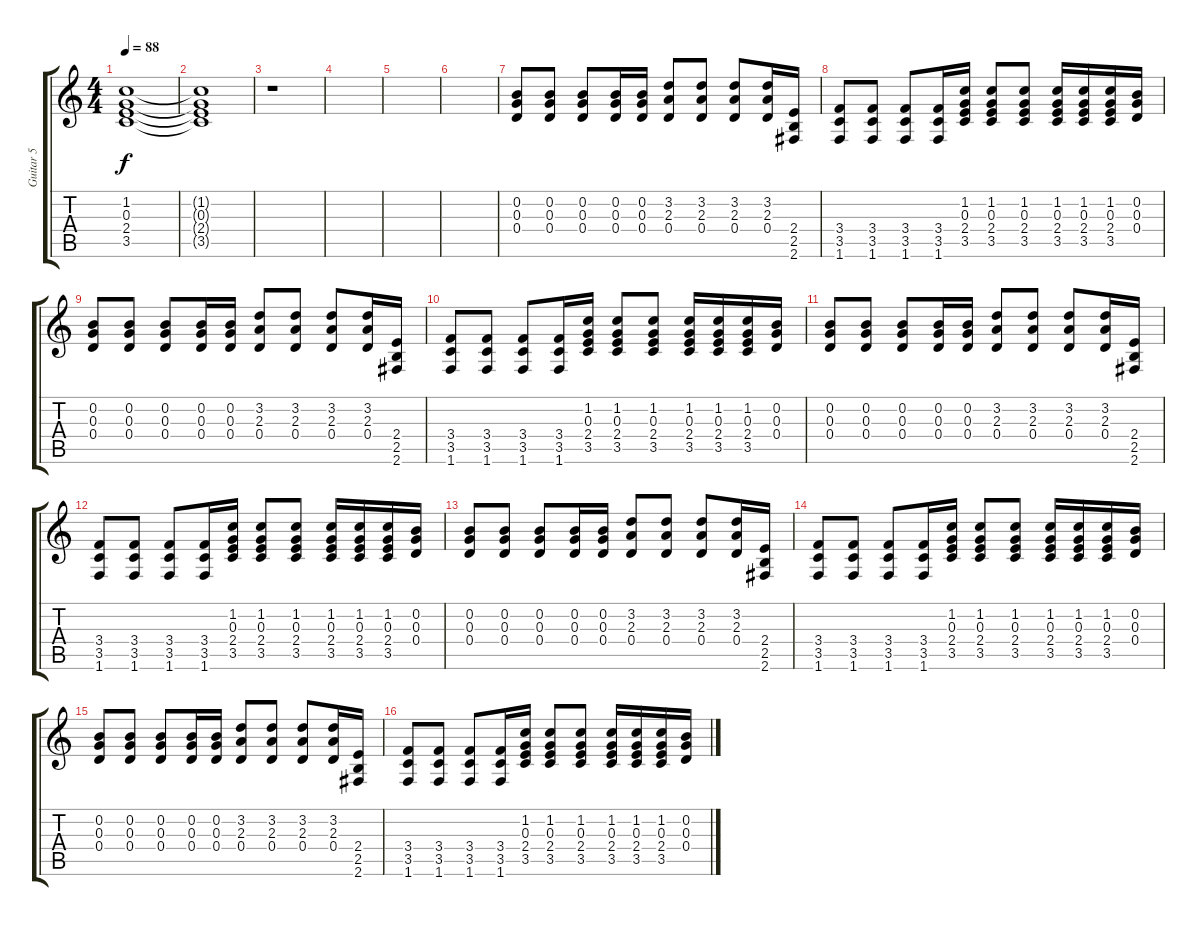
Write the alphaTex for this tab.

\track ("Guitar 5" "Guitar 5") {instrument distortionguitar}
\staff {score tabs}
\tuning (E4 B3 G3 D3 A2 E2) {hide}
\ts (4 4)
\tempo 88
\clef g2
\ks c
(1.2 0.3 2.4 3.5).1{dy f} |
(1.2{t} 0.3{t} 2.4{t} 3.5{t}).1 |
r.1 |
|
|
|
(0.2 0.3 0.4).8 (0.2 0.3 0.4).8 (0.2 0.3 0.4).8 (0.2 0.3 0.4).16 (0.2 0.3 0.4).16 (3.2 2.3 0.4).8 (3.2 2.3 0.4).8 (3.2 2.3 0.4).8 (3.2 2.3 0.4).16 (2.4 2.5 2.6).16 |
(3.4 3.5 1.6).8 (3.4 3.5 1.6).8 (3.4 3.5 1.6).8 (3.4 3.5 1.6).16 (1.2 0.3 2.4 3.5).16 (1.2 0.3 2.4 3.5).8 (1.2 0.3 2.4 3.5).8 (1.2 0.3 2.4 3.5).16 (1.2 0.3 2.4 3.5).16 (1.2 0.3 2.4 3.5).16 (0.2 0.3 0.4).16 |
(0.2 0.3 0.4).8 (0.2 0.3 0.4).8 (0.2 0.3 0.4).8 (0.2 0.3 0.4).16 (0.2 0.3 0.4).16 (3.2 2.3 0.4).8 (3.2 2.3 0.4).8 (3.2 2.3 0.4).8 (3.2 2.3 0.4).16 (2.4 2.5 2.6).16 |
(3.4 3.5 1.6).8 (3.4 3.5 1.6).8 (3.4 3.5 1.6).8 (3.4 3.5 1.6).16 (1.2 0.3 2.4 3.5).16 (1.2 0.3 2.4 3.5).8 (1.2 0.3 2.4 3.5).8 (1.2 0.3 2.4 3.5).16 (1.2 0.3 2.4 3.5).16 (1.2 0.3 2.4 3.5).16 (0.2 0.3 0.4).16 |
(0.2 0.3 0.4).8 (0.2 0.3 0.4).8 (0.2 0.3 0.4).8 (0.2 0.3 0.4).16 (0.2 0.3 0.4).16 (3.2 2.3 0.4).8 (3.2 2.3 0.4).8 (3.2 2.3 0.4).8 (3.2 2.3 0.4).16 (2.4 2.5 2.6).16 |
(3.4 3.5 1.6).8 (3.4 3.5 1.6).8 (3.4 3.5 1.6).8 (3.4 3.5 1.6).16 (1.2 0.3 2.4 3.5).16 (1.2 0.3 2.4 3.5).8 (1.2 0.3 2.4 3.5).8 (1.2 0.3 2.4 3.5).16 (1.2 0.3 2.4 3.5).16 (1.2 0.3 2.4 3.5).16 (0.2 0.3 0.4).16 |
(0.2 0.3 0.4).8 (0.2 0.3 0.4).8 (0.2 0.3 0.4).8 (0.2 0.3 0.4).16 (0.2 0.3 0.4).16 (3.2 2.3 0.4).8 (3.2 2.3 0.4).8 (3.2 2.3 0.4).8 (3.2 2.3 0.4).16 (2.4 2.5 2.6).16 |
(3.4 3.5 1.6).8 (3.4 3.5 1.6).8 (3.4 3.5 1.6).8 (3.4 3.5 1.6).16 (1.2 0.3 2.4 3.5).16 (1.2 0.3 2.4 3.5).8 (1.2 0.3 2.4 3.5).8 (1.2 0.3 2.4 3.5).16 (1.2 0.3 2.4 3.5).16 (1.2 0.3 2.4 3.5).16 (0.2 0.3 0.4).16 |
(0.2 0.3 0.4).8 (0.2 0.3 0.4).8 (0.2 0.3 0.4).8 (0.2 0.3 0.4).16 (0.2 0.3 0.4).16 (3.2 2.3 0.4).8 (3.2 2.3 0.4).8 (3.2 2.3 0.4).8 (3.2 2.3 0.4).16 (2.4 2.5 2.6).16 |
(3.4 3.5 1.6).8 (3.4 3.5 1.6).8 (3.4 3.5 1.6).8 (3.4 3.5 1.6).16 (1.2 0.3 2.4 3.5).16 (1.2 0.3 2.4 3.5).8 (1.2 0.3 2.4 3.5).8 (1.2 0.3 2.4 3.5).16 (1.2 0.3 2.4 3.5).16 (1.2 0.3 2.4 3.5).16 (0.2 0.3 0.4).16
